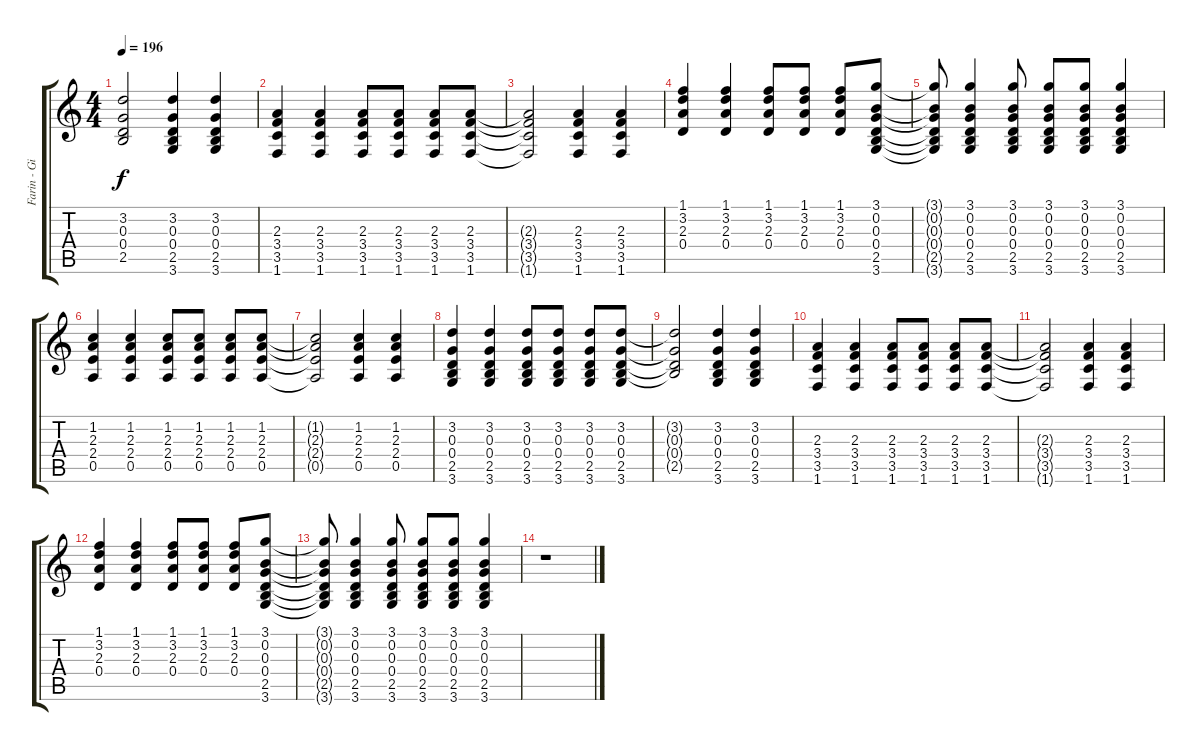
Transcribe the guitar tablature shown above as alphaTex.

\track ("Farin - Gitarre 2" "Farin - Gi") {instrument distortionguitar}
\staff {score tabs}
\tuning (E4 B3 G3 D3 A2 E2) {hide}
\ts (4 4)
\tempo 196
\clef g2
\ks c
(3.2{t} 0.3{t} 0.4{t} 2.5{t}).2{dy f} (3.2 0.3 0.4 2.5 3.6).4 (3.2 0.3 0.4 2.5 3.6).4 |
(2.3 3.4 3.5 1.6).4 (2.3 3.4 3.5 1.6).4 (2.3 3.4 3.5 1.6).8 (2.3 3.4 3.5 1.6).8 (2.3 3.4 3.5 1.6).8 (2.3 3.4 3.5 1.6).8 |
(2.3{t} 3.4{t} 3.5{t} 1.6{t}).2 (2.3 3.4 3.5 1.6).4 (2.3 3.4 3.5 1.6).4 |
(1.1 3.2 2.3 0.4).4 (1.1 3.2 2.3 0.4).4 (1.1 3.2 2.3 0.4).8 (1.1 3.2 2.3 0.4).8 (1.1 3.2 2.3 0.4).8 (3.1 0.2 0.3 0.4 2.5 3.6).8 |
(3.1{t} 0.2{t} 0.3{t} 0.4{t} 2.5{t} 3.6{t}).8 (3.1 0.2 0.3 0.4 2.5 3.6).4 (3.1 0.2 0.3 0.4 2.5 3.6).8 (3.1 0.2 0.3 0.4 2.5 3.6).8 (3.1 0.2 0.3 0.4 2.5 3.6).8 (3.1 0.2 0.3 0.4 2.5 3.6).4 |
(1.2 2.3 2.4 0.5).4 (1.2 2.3 2.4 0.5).4 (1.2 2.3 2.4 0.5).8 (1.2 2.3 2.4 0.5).8 (1.2 2.3 2.4 0.5).8 (1.2 2.3 2.4 0.5).8 |
(1.2{t} 2.3{t} 2.4{t} 0.5{t}).2 (1.2 2.3 2.4 0.5).4 (1.2 2.3 2.4 0.5).4 |
(3.2 0.3 0.4 2.5 3.6).4 (3.2 0.3 0.4 2.5 3.6).4 (3.2 0.3 0.4 2.5 3.6).8 (3.2 0.3 0.4 2.5 3.6).8 (3.2 0.3 0.4 2.5 3.6).8 (3.2 0.3 0.4 2.5 3.6).8 |
(3.2{t} 0.3{t} 0.4{t} 2.5{t}).2 (3.2 0.3 0.4 2.5 3.6).4 (3.2 0.3 0.4 2.5 3.6).4 |
(2.3 3.4 3.5 1.6).4 (2.3 3.4 3.5 1.6).4 (2.3 3.4 3.5 1.6).8 (2.3 3.4 3.5 1.6).8 (2.3 3.4 3.5 1.6).8 (2.3 3.4 3.5 1.6).8 |
(2.3{t} 3.4{t} 3.5{t} 1.6{t}).2 (2.3 3.4 3.5 1.6).4 (2.3 3.4 3.5 1.6).4 |
(1.1 3.2 2.3 0.4).4 (1.1 3.2 2.3 0.4).4 (1.1 3.2 2.3 0.4).8 (1.1 3.2 2.3 0.4).8 (1.1 3.2 2.3 0.4).8 (3.1 0.2 0.3 0.4 2.5 3.6).8 |
(3.1{t} 0.2{t} 0.3{t} 0.4{t} 2.5{t} 3.6{t}).8 (3.1 0.2 0.3 0.4 2.5 3.6).4 (3.1 0.2 0.3 0.4 2.5 3.6).8 (3.1 0.2 0.3 0.4 2.5 3.6).8 (3.1 0.2 0.3 0.4 2.5 3.6).8 (3.1 0.2 0.3 0.4 2.5 3.6).4 |
r.1
